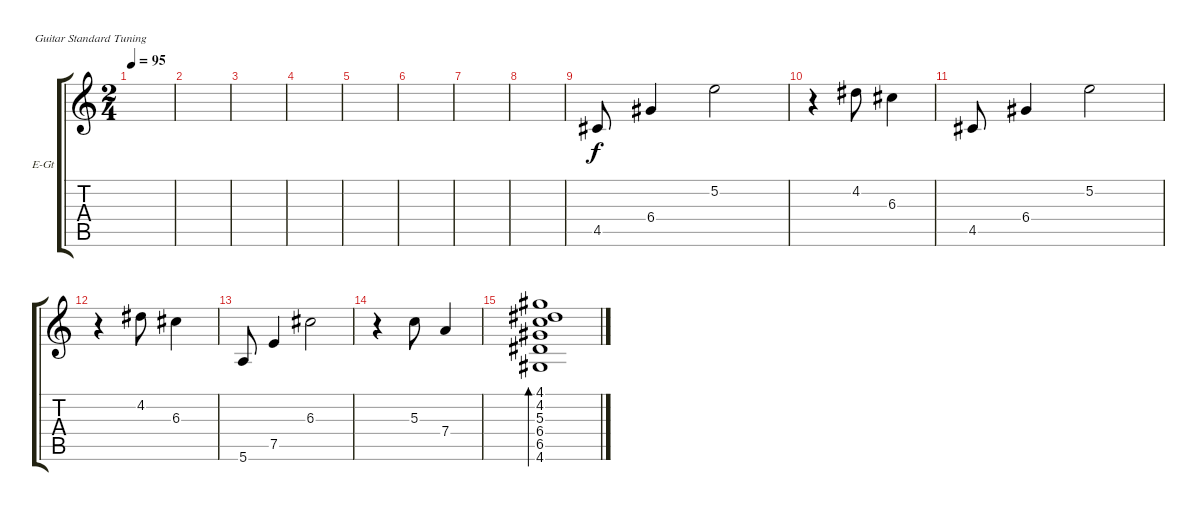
\bracketExtendMode groupsimilarinstruments
\firstSystemTrackNameOrientation horizontal
\otherSystemsTrackNameOrientation horizontal
\track ("Electric Guitar" "E-Gt") {instrument electricguitarclean}
\staff {score tabs}
\tuning (E4 B3 G3 D3 A2 E2)
\ts (2 4)
\tempo 95
\clef g2
\scale
0.333333
\ks c
|
\scale
0.333333 |
\scale
0.333333 |
\scale
0.333333 |
\scale
0.333333 |
\scale
0.333333 |
\scale
0.333333 |
\scale
0.333333 |
\scale
0.333333 4.5.8 6.4.4 5.2.2 |
\scale
0.333333 r.4 4.2.8 6.3.4 |
\scale
0.333333 4.5.8 6.4.4 5.2.2 |
\scale
0.333333 r.4 4.2.8 6.3.4 |
\scale
0.333333 5.6.8 7.5.4 6.3.2 |
\scale
0.333333 r.4 5.3.8 7.4.4 |
\scale
0.333333 (4.2 4.6 6.5 6.4 5.3 4.1).1{bd 240} |
\scale
0.333333
